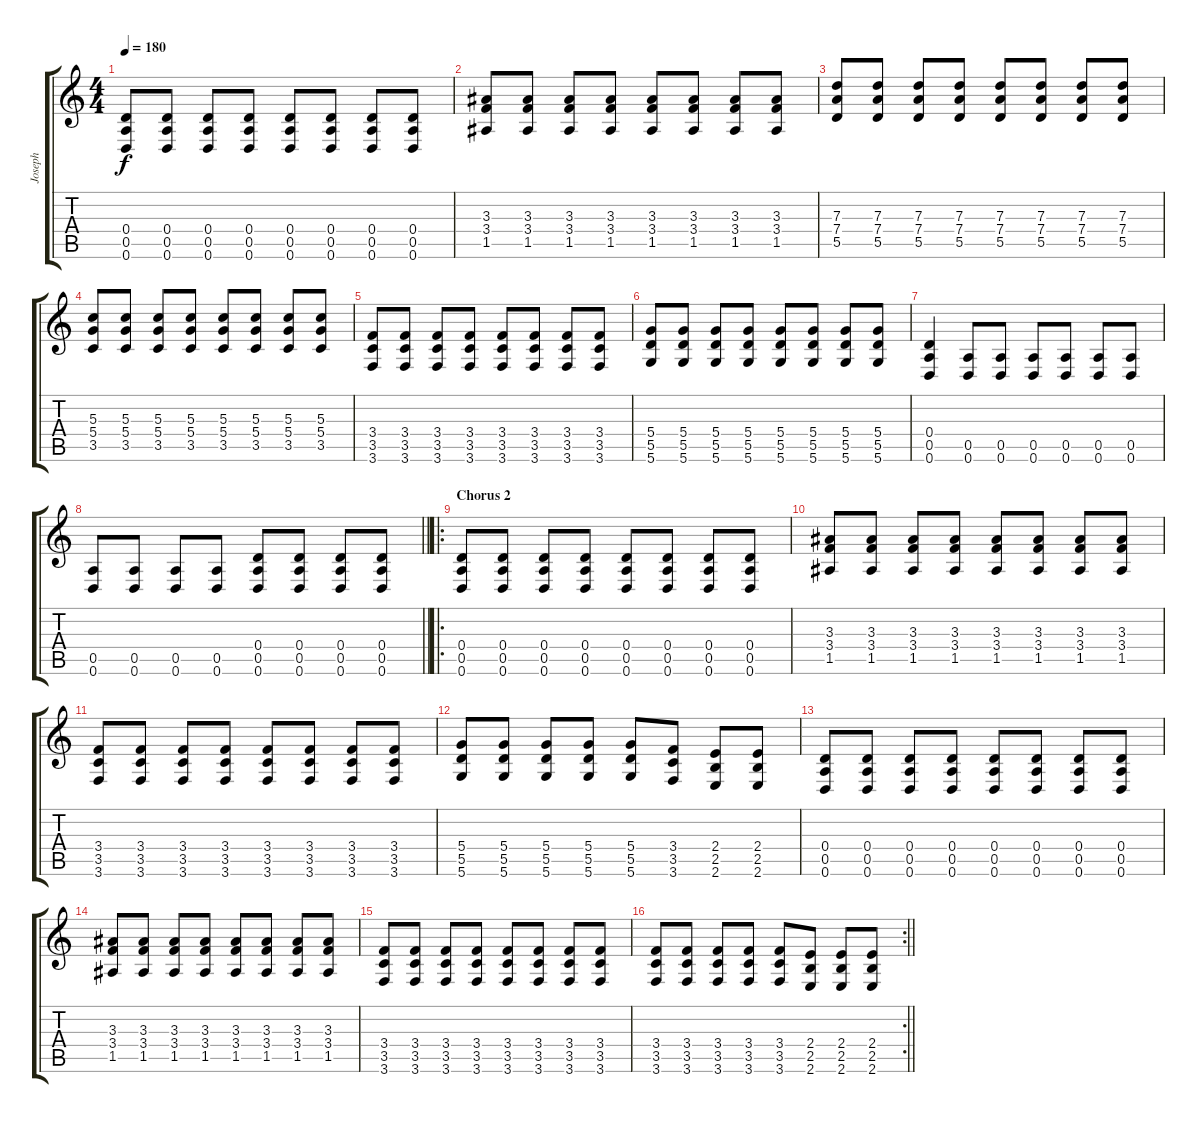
\track ("Joseph" "Joseph") {instrument distortionguitar}
\staff {score tabs}
\tuning (E4 B3 G3 D3 A2 D2) {hide}
\ts (4 4)
\tempo 180
\clef g2
\ks c
(0.4 0.5 0.6).8{dy f} (0.4 0.5 0.6).8 (0.4 0.5 0.6).8 (0.4 0.5 0.6).8 (0.4 0.5 0.6).8 (0.4 0.5 0.6).8 (0.4 0.5 0.6).8 (0.4 0.5 0.6).8 |
(3.3 3.4 1.5).8 (3.3 3.4 1.5).8 (3.3 3.4 1.5).8 (3.3 3.4 1.5).8 (3.3 3.4 1.5).8 (3.3 3.4 1.5).8 (3.3 3.4 1.5).8 (3.3 3.4 1.5).8 |
(7.3 7.4 5.5).8 (7.3 7.4 5.5).8 (7.3 7.4 5.5).8 (7.3 7.4 5.5).8 (7.3 7.4 5.5).8 (7.3 7.4 5.5).8 (7.3 7.4 5.5).8 (7.3 7.4 5.5).8 |
(5.3 5.4 3.5).8 (5.3 5.4 3.5).8 (5.3 5.4 3.5).8 (5.3 5.4 3.5).8 (5.3 5.4 3.5).8 (5.3 5.4 3.5).8 (5.3 5.4 3.5).8 (5.3 5.4 3.5).8 |
(3.4 3.5 3.6).8 (3.4 3.5 3.6).8 (3.4 3.5 3.6).8 (3.4 3.5 3.6).8 (3.4 3.5 3.6).8 (3.4 3.5 3.6).8 (3.4 3.5 3.6).8 (3.4 3.5 3.6).8 |
(5.4 5.5 5.6).8 (5.4 5.5 5.6).8 (5.4 5.5 5.6).8 (5.4 5.5 5.6).8 (5.4 5.5 5.6).8 (5.4 5.5 5.6).8 (5.4 5.5 5.6).8 (5.4 5.5 5.6).8 |
(0.4 0.5 0.6).4 (0.5 0.6).8 (0.5 0.6).8 (0.5 0.6).8 (0.5 0.6).8 (0.5 0.6).8 (0.5 0.6).8 |
\barLineRight lightlight
(0.5 0.6).8 (0.5 0.6).8 (0.5 0.6).8 (0.5 0.6).8 (0.4 0.5 0.6).8 (0.4 0.5 0.6).8 (0.4 0.5 0.6).8 (0.4 0.5 0.6).8 |
\ro
\section ("" "Chorus 2")
(0.4 0.5 0.6).8 (0.4 0.5 0.6).8 (0.4 0.5 0.6).8 (0.4 0.5 0.6).8 (0.4 0.5 0.6).8 (0.4 0.5 0.6).8 (0.4 0.5 0.6).8 (0.4 0.5 0.6).8 |
(3.3 3.4 1.5).8 (3.3 3.4 1.5).8 (3.3 3.4 1.5).8 (3.3 3.4 1.5).8 (3.3 3.4 1.5).8 (3.3 3.4 1.5).8 (3.3 3.4 1.5).8 (3.3 3.4 1.5).8 |
(3.4 3.5 3.6).8 (3.4 3.5 3.6).8 (3.4 3.5 3.6).8 (3.4 3.5 3.6).8 (3.4 3.5 3.6).8 (3.4 3.5 3.6).8 (3.4 3.5 3.6).8 (3.4 3.5 3.6).8 |
(5.4 5.5 5.6).8 (5.4 5.5 5.6).8 (5.4 5.5 5.6).8 (5.4 5.5 5.6).8 (5.4 5.5 5.6).8 (3.4 3.5 3.6).8 (2.4 2.5 2.6).8 (2.4 2.5 2.6).8 |
(0.4 0.5 0.6).8 (0.4 0.5 0.6).8 (0.4 0.5 0.6).8 (0.4 0.5 0.6).8 (0.4 0.5 0.6).8 (0.4 0.5 0.6).8 (0.4 0.5 0.6).8 (0.4 0.5 0.6).8 |
(3.3 3.4 1.5).8 (3.3 3.4 1.5).8 (3.3 3.4 1.5).8 (3.3 3.4 1.5).8 (3.3 3.4 1.5).8 (3.3 3.4 1.5).8 (3.3 3.4 1.5).8 (3.3 3.4 1.5).8 |
(3.4 3.5 3.6).8 (3.4 3.5 3.6).8 (3.4 3.5 3.6).8 (3.4 3.5 3.6).8 (3.4 3.5 3.6).8 (3.4 3.5 3.6).8 (3.4 3.5 3.6).8 (3.4 3.5 3.6).8 |
\rc 2
\barLineRight lightlight
(3.4 3.5 3.6).8 (3.4 3.5 3.6).8 (3.4 3.5 3.6).8 (3.4 3.5 3.6).8 (3.4 3.5 3.6).8 (2.4 2.5 2.6).8 (2.4 2.5 2.6).8 (2.4 2.5 2.6).8
